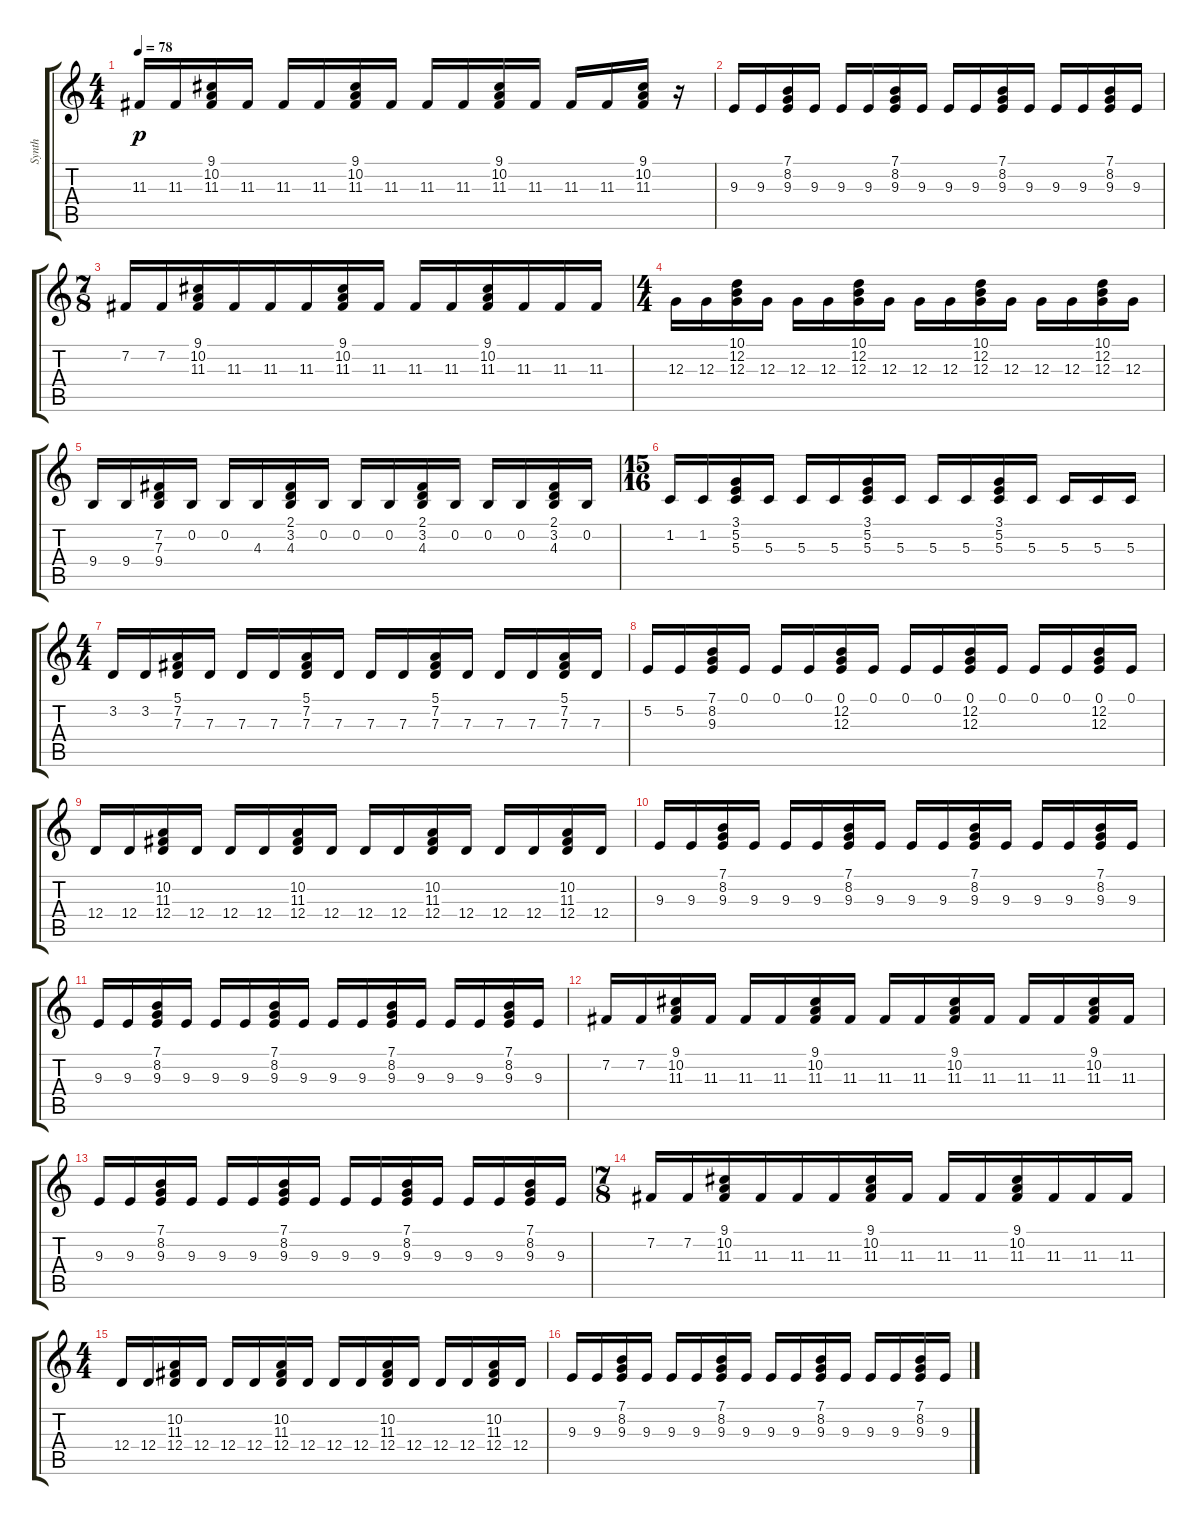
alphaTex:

\track ("Synth" "Synth") {instrument stringensemble1}
\staff {score tabs}
\tuning (E4 B3 G3 D3 A2 E2) {hide}
\ts (4 4)
\tempo 78
\clef g2
\ks c
11.3.16{dy p} 11.3.16 (9.1 10.2 11.3).16 11.3.16 11.3.16 11.3.16 (9.1 10.2 11.3).16 11.3.16 11.3.16 11.3.16 (9.1 10.2 11.3).16 11.3.16 11.3.16 11.3.16 (9.1 10.2 11.3).16 r.16 |
9.3.16 9.3.16 (7.1 8.2 9.3).16 9.3.16 9.3.16 9.3.16 (7.1 8.2 9.3).16 9.3.16 9.3.16 9.3.16 (7.1 8.2 9.3).16 9.3.16 9.3.16 9.3.16 (7.1 8.2 9.3).16 9.3.16 |
\ts (7 8)
7.2.16 7.2.16 (9.1 10.2 11.3).16 11.3.16 11.3.16 11.3.16 (9.1 10.2 11.3).16 11.3.16 11.3.16 11.3.16 (9.1 10.2 11.3).16 11.3.16 11.3.16 11.3.16 |
\ts (4 4)
12.3.16 12.3.16 (10.1 12.2 12.3).16 12.3.16 12.3.16 12.3.16 (10.1 12.2 12.3).16 12.3.16 12.3.16 12.3.16 (10.1 12.2 12.3).16 12.3.16 12.3.16 12.3.16 (10.1 12.2 12.3).16 12.3.16 |
9.4.16 9.4.16 (7.2 7.3 9.4).16 0.2.16 0.2.16 4.3.16 (2.1 3.2 4.3).16 0.2.16 0.2.16 0.2.16 (2.1 3.2 4.3).16 0.2.16 0.2.16 0.2.16 (2.1 3.2 4.3).16 0.2.16 |
\ts (15 16)
1.2.16 1.2.16 (3.1 5.2 5.3).16 5.3.16 5.3.16 5.3.16 (3.1 5.2 5.3).16 5.3.16 5.3.16 5.3.16 (3.1 5.2 5.3).16 5.3.16 5.3.16 5.3.16 5.3.16 |
\ts (4 4)
3.2.16 3.2.16 (5.1 7.2 7.3).16 7.3.16 7.3.16 7.3.16 (5.1 7.2 7.3).16 7.3.16 7.3.16 7.3.16 (5.1 7.2 7.3).16 7.3.16 7.3.16 7.3.16 (5.1 7.2 7.3).16 7.3.16 |
5.2.16 5.2.16 (7.1 8.2 9.3).16 0.1.16 0.1.16 0.1.16 (0.1 12.2 12.3).16 0.1.16 0.1.16 0.1.16 (0.1 12.2 12.3).16 0.1.16 0.1.16 0.1.16 (0.1 12.2 12.3).16 0.1.16 |
12.4.16 12.4.16 (10.2 11.3 12.4).16 12.4.16 12.4.16 12.4.16 (10.2 11.3 12.4).16 12.4.16 12.4.16 12.4.16 (10.2 11.3 12.4).16 12.4.16 12.4.16 12.4.16 (10.2 11.3 12.4).16 12.4.16 |
9.3.16 9.3.16 (7.1 8.2 9.3).16 9.3.16 9.3.16 9.3.16 (7.1 8.2 9.3).16 9.3.16 9.3.16 9.3.16 (7.1 8.2 9.3).16 9.3.16 9.3.16 9.3.16 (7.1 8.2 9.3).16 9.3.16 |
9.3.16 9.3.16 (7.1 8.2 9.3).16 9.3.16 9.3.16 9.3.16 (7.1 8.2 9.3).16 9.3.16 9.3.16 9.3.16 (7.1 8.2 9.3).16 9.3.16 9.3.16 9.3.16 (7.1 8.2 9.3).16 9.3.16 |
7.2.16 7.2.16 (9.1 10.2 11.3).16 11.3.16 11.3.16 11.3.16 (9.1 10.2 11.3).16 11.3.16 11.3.16 11.3.16 (9.1 10.2 11.3).16 11.3.16 11.3.16 11.3.16 (9.1 10.2 11.3).16 11.3.16 |
9.3.16 9.3.16 (7.1 8.2 9.3).16 9.3.16 9.3.16 9.3.16 (7.1 8.2 9.3).16 9.3.16 9.3.16 9.3.16 (7.1 8.2 9.3).16 9.3.16 9.3.16 9.3.16 (7.1 8.2 9.3).16 9.3.16 |
\ts (7 8)
7.2.16 7.2.16 (9.1 10.2 11.3).16 11.3.16 11.3.16 11.3.16 (9.1 10.2 11.3).16 11.3.16 11.3.16 11.3.16 (9.1 10.2 11.3).16 11.3.16 11.3.16 11.3.16 |
\ts (4 4)
12.4.16 12.4.16 (10.2 11.3 12.4).16 12.4.16 12.4.16 12.4.16 (10.2 11.3 12.4).16 12.4.16 12.4.16 12.4.16 (10.2 11.3 12.4).16 12.4.16 12.4.16 12.4.16 (10.2 11.3 12.4).16 12.4.16 |
9.3.16 9.3.16 (7.1 8.2 9.3).16 9.3.16 9.3.16 9.3.16 (7.1 8.2 9.3).16 9.3.16 9.3.16 9.3.16 (7.1 8.2 9.3).16 9.3.16 9.3.16 9.3.16 (7.1 8.2 9.3).16 9.3.16
